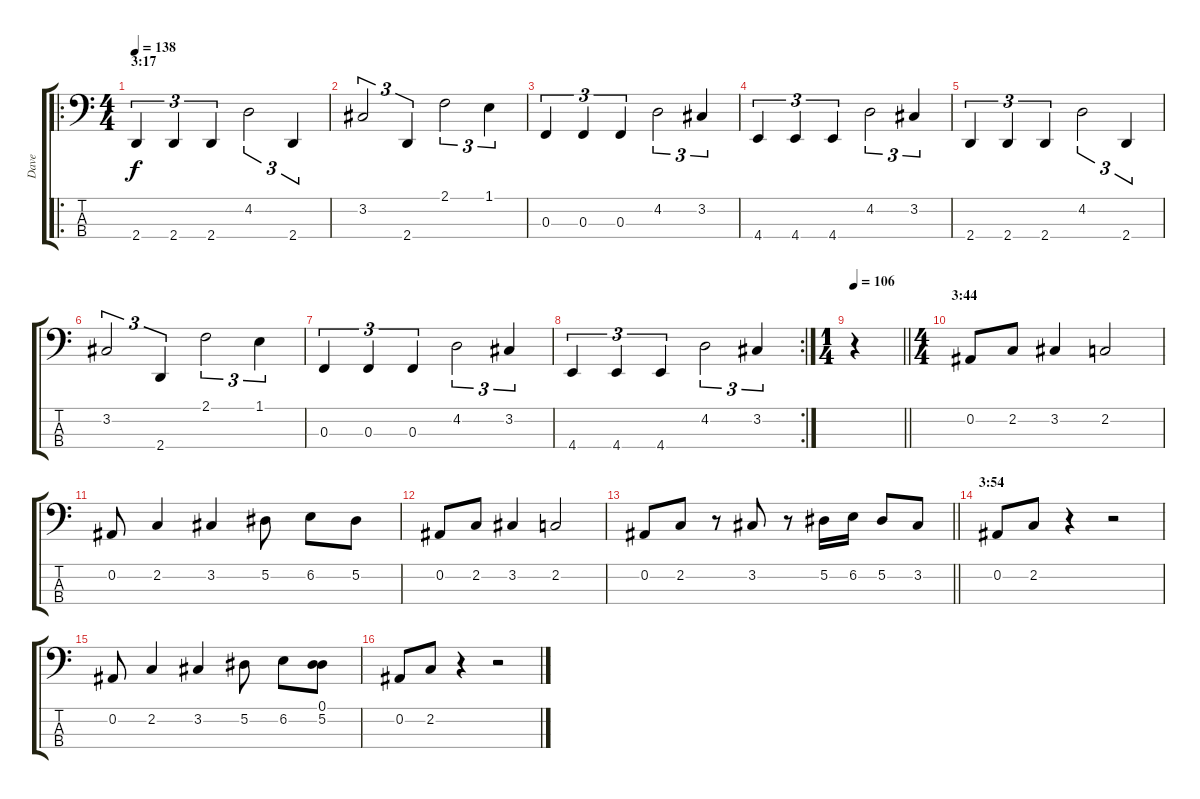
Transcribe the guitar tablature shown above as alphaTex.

\track ("Dave" "Dave") {instrument electricbasspick}
\staff {score tabs}
\tuning (Eb2 Bb1 F1 C1) {hide}
\ro
\ts (4 4)
\section ("" "3:17")
\tempo 138
\clef f4
\ks c
2.4.4{tu (3 2) dy f} 2.4.4{tu (3 2)} 2.4.4{tu (3 2)} 4.2.2{tu (3 2)} 2.4.4{tu (3 2)} |
3.2.2{tu (3 2)} 2.4.4{tu (3 2)} 2.1.2{tu (3 2)} 1.1.4{tu (3 2)} |
0.3.4{tu (3 2)} 0.3.4{tu (3 2)} 0.3.4{tu (3 2)} 4.2.2{tu (3 2)} 3.2.4{tu (3 2)} |
4.4.4{tu (3 2)} 4.4.4{tu (3 2)} 4.4.4{tu (3 2)} 4.2.2{tu (3 2)} 3.2.4{tu (3 2)} |
2.4.4{tu (3 2)} 2.4.4{tu (3 2)} 2.4.4{tu (3 2)} 4.2.2{tu (3 2)} 2.4.4{tu (3 2)} |
3.2.2{tu (3 2)} 2.4.4{tu (3 2)} 2.1.2{tu (3 2)} 1.1.4{tu (3 2)} |
0.3.4{tu (3 2)} 0.3.4{tu (3 2)} 0.3.4{tu (3 2)} 4.2.2{tu (3 2)} 3.2.4{tu (3 2)} |
\rc 2
4.4.4{tu (3 2)} 4.4.4{tu (3 2)} 4.4.4{tu (3 2)} 4.2.2{tu (3 2)} 3.2.4{tu (3 2)} |
\ts (1 4)
\tempo 106
\barLineRight lightlight
r.4 |
\ts (4 4)
\section ("" "3:44")
0.2.8 2.2.8 3.2.4 2.2.2 |
0.2.8 2.2.4 3.2.4 5.2.8 6.2.8 5.2.8 |
0.2.8 2.2.8 3.2.4 2.2.2 |
\barLineRight lightlight
0.2.8 2.2.8 r.8 3.2.8 r.8 5.2.16 6.2.16 5.2.8 3.2.8 |
\section ("" "3:54")
0.2.8 2.2.8 r.4 r.2 |
0.2.8 2.2.4 3.2.4 5.2.8 6.2.8 (0.1 5.2).8 |
0.2.8 2.2.8 r.4 r.2
